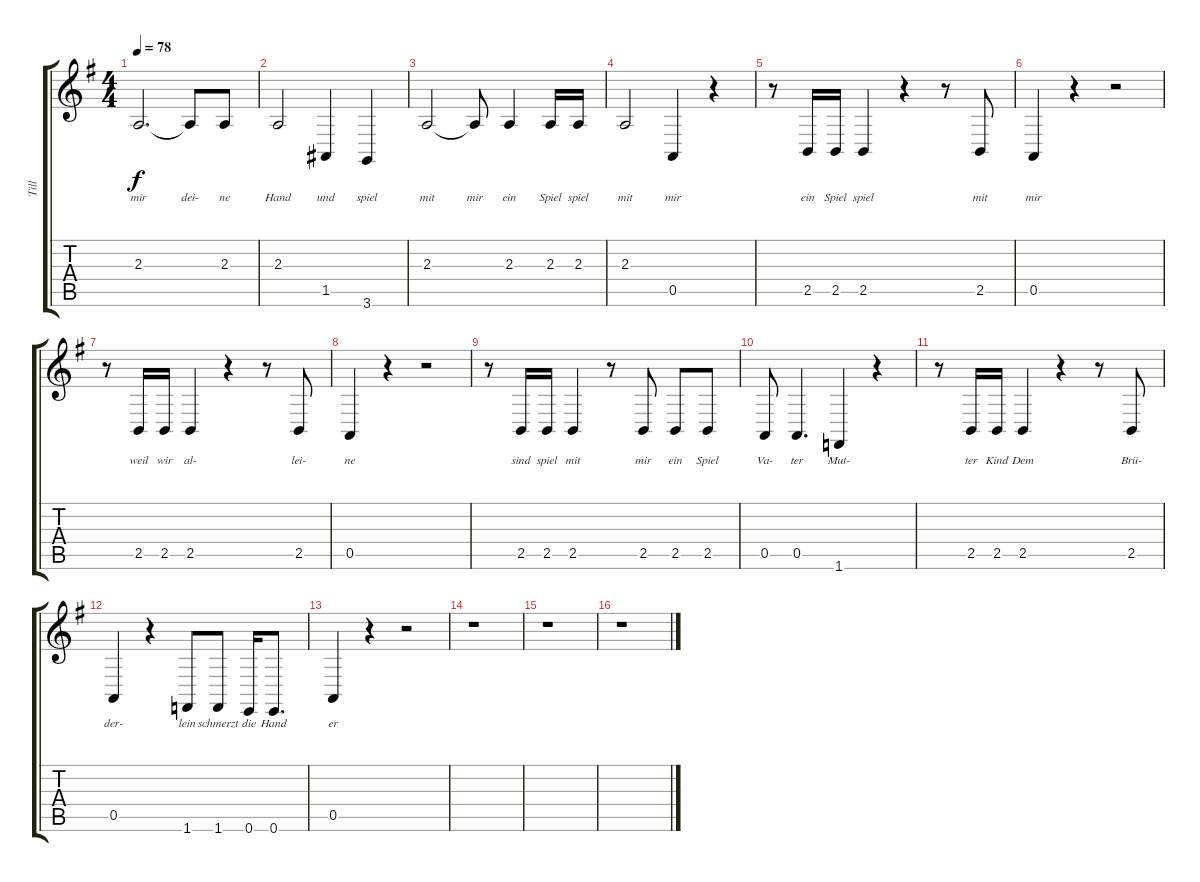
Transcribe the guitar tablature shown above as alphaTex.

\track ("Till" "Till") {instrument stringensemble1}
\staff {score tabs}
\tuning (E4 B3 G3 D3 A2 E2) {hide}
\ts (4 4)
\tempo 78
\clef g2
\ks g
2.3.2{d lyrics (0 "mir") lyrics (1 "") lyrics (2 "") lyrics (3 "") lyrics (4 "") dy f} 2.3{t}.8{lyrics (0 "dei-") lyrics (1 "") lyrics (2 "") lyrics (3 "") lyrics (4 "")} 2.3.8{lyrics (0 "ne") lyrics (1 "") lyrics (2 "") lyrics (3 "") lyrics (4 "")} |
2.3.2{lyrics (0 "Hand") lyrics (1 "") lyrics (2 "") lyrics (3 "") lyrics (4 "")} 1.5.4{lyrics (0 "und") lyrics (1 "") lyrics (2 "") lyrics (3 "") lyrics (4 "")} 3.6.4{lyrics (0 "spiel") lyrics (1 "") lyrics (2 "") lyrics (3 "") lyrics (4 "")} |
2.3.2{lyrics (0 "mit") lyrics (1 "") lyrics (2 "") lyrics (3 "") lyrics (4 "")} 2.3{t}.8{lyrics (0 "mir") lyrics (1 "") lyrics (2 "") lyrics (3 "") lyrics (4 "")} 2.3.4{lyrics (0 "ein") lyrics (1 "") lyrics (2 "") lyrics (3 "") lyrics (4 "")} 2.3.16{lyrics (0 "Spiel") lyrics (1 "") lyrics (2 "") lyrics (3 "") lyrics (4 "")} 2.3.16{lyrics (0 "spiel") lyrics (1 "") lyrics (2 "") lyrics (3 "") lyrics (4 "")} |
2.3.2{lyrics (0 "mit") lyrics (1 "") lyrics (2 "") lyrics (3 "") lyrics (4 "")} 0.5.4{lyrics (0 "mir") lyrics (1 "") lyrics (2 "") lyrics (3 "") lyrics (4 "")} r.4 |
r.8 2.5.16{lyrics (0 "ein") lyrics (1 "") lyrics (2 "") lyrics (3 "") lyrics (4 "")} 2.5.16{lyrics (0 "Spiel") lyrics (1 "") lyrics (2 "") lyrics (3 "") lyrics (4 "")} 2.5.4{lyrics (0 "spiel") lyrics (1 "") lyrics (2 "") lyrics (3 "") lyrics (4 "")} r.4 r.8 2.5.8{lyrics (0 "mit") lyrics (1 "") lyrics (2 "") lyrics (3 "") lyrics (4 "")} |
0.5.4{lyrics (0 "mir") lyrics (1 "") lyrics (2 "") lyrics (3 "") lyrics (4 "")} r.4 r.2 |
r.8 2.5.16{lyrics (0 "weil") lyrics (1 "") lyrics (2 "") lyrics (3 "") lyrics (4 "")} 2.5.16{lyrics (0 "wir") lyrics (1 "") lyrics (2 "") lyrics (3 "") lyrics (4 "")} 2.5.4{lyrics (0 "al-") lyrics (1 "") lyrics (2 "") lyrics (3 "") lyrics (4 "")} r.4 r.8 2.5.8{lyrics (0 "lei-") lyrics (1 "") lyrics (2 "") lyrics (3 "") lyrics (4 "")} |
0.5.4{lyrics (0 "ne") lyrics (1 "") lyrics (2 "") lyrics (3 "") lyrics (4 "")} r.4 r.2 |
r.8 2.5.16{lyrics (0 "sind") lyrics (1 "") lyrics (2 "") lyrics (3 "") lyrics (4 "")} 2.5.16{lyrics (0 "spiel") lyrics (1 "") lyrics (2 "") lyrics (3 "") lyrics (4 "")} 2.5.4{lyrics (0 "mit") lyrics (1 "") lyrics (2 "") lyrics (3 "") lyrics (4 "")} r.8 2.5.8{lyrics (0 "mir") lyrics (1 "") lyrics (2 "") lyrics (3 "") lyrics (4 "")} 2.5.8{lyrics (0 "ein") lyrics (1 "") lyrics (2 "") lyrics (3 "") lyrics (4 "")} 2.5.8{lyrics (0 "Spiel") lyrics (1 "") lyrics (2 "") lyrics (3 "") lyrics (4 "")} |
0.5.8{lyrics (0 "Va-") lyrics (1 "") lyrics (2 "") lyrics (3 "") lyrics (4 "")} 0.5.4{d lyrics (0 "ter") lyrics (1 "") lyrics (2 "") lyrics (3 "") lyrics (4 "")} 1.6.4{lyrics (0 "Mut-") lyrics (1 "") lyrics (2 "") lyrics (3 "") lyrics (4 "")} r.4 |
r.8 2.5.16{lyrics (0 "ter") lyrics (1 "") lyrics (2 "") lyrics (3 "") lyrics (4 "")} 2.5.16{lyrics (0 "Kind") lyrics (1 "") lyrics (2 "") lyrics (3 "") lyrics (4 "")} 2.5.4{lyrics (0 "Dem") lyrics (1 "") lyrics (2 "") lyrics (3 "") lyrics (4 "")} r.4 r.8 2.5.8{lyrics (0 "Brü-") lyrics (1 "") lyrics (2 "") lyrics (3 "") lyrics (4 "")} |
0.5.4{lyrics (0 "der-") lyrics (1 "") lyrics (2 "") lyrics (3 "") lyrics (4 "")} r.4 1.6.8{lyrics (0 "lein") lyrics (1 "") lyrics (2 "") lyrics (3 "") lyrics (4 "")} 1.6.8{lyrics (0 "schmerzt") lyrics (1 "") lyrics (2 "") lyrics (3 "") lyrics (4 "")} 0.6.16{lyrics (0 "die") lyrics (1 "") lyrics (2 "") lyrics (3 "") lyrics (4 "")} 0.6.8{d lyrics (0 "Hand") lyrics (1 "") lyrics (2 "") lyrics (3 "") lyrics (4 "")} |
0.5.4{lyrics (0 "er") lyrics (1 "") lyrics (2 "") lyrics (3 "") lyrics (4 "")} r.4 r.2 |
r.1 |
r.1 |
r.1
